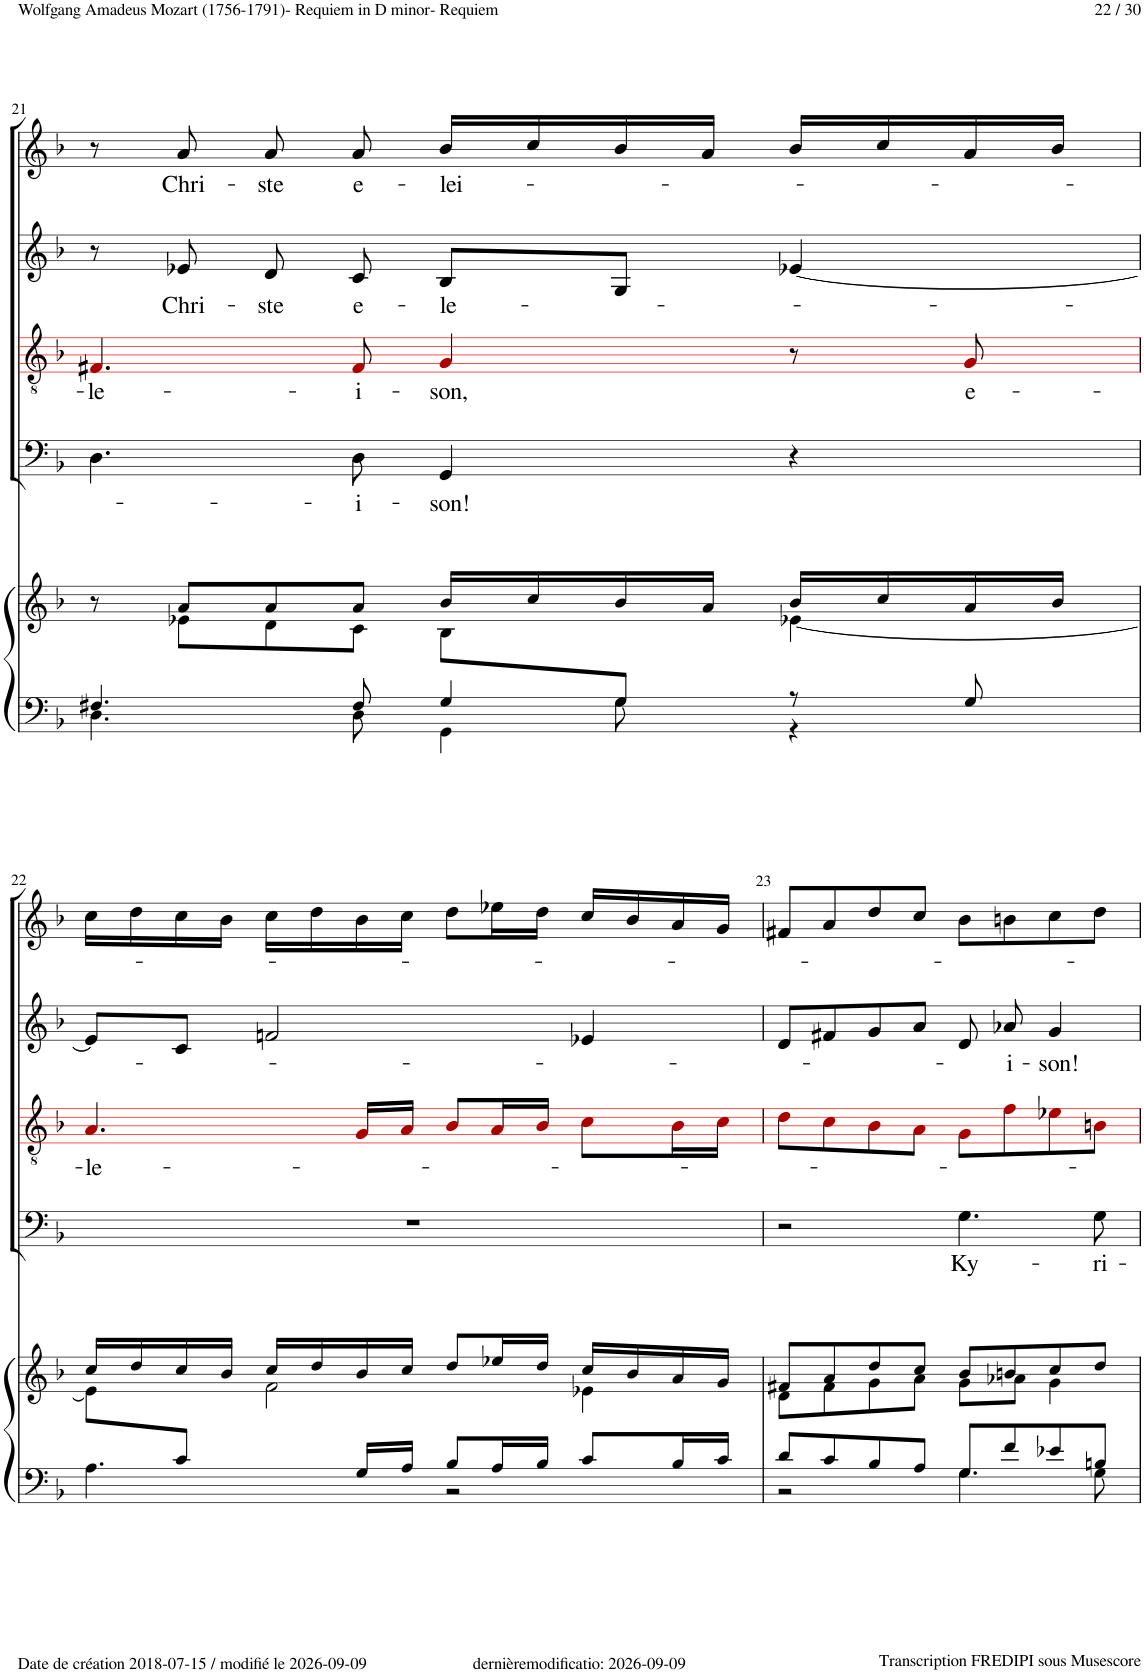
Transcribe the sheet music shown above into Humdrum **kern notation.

**kern	**kern	**kern	**text	**kern	**text	**kern	**text	**kern	**text
*part5	*part5	*part4	*part4	*part3	*part3	*part2	*part2	*part1	*part1
*staff6	*staff5	*staff4	*staff4	*staff3	*staff3	*staff2	*staff2	*staff1	*staff1
*I"Piano	*	*I"Basso Chorus	*	*I"Tenor Chorus	*	*I"Alto Chorus	*	*I"Soprano Chorus	*
*I'Pno	*	*I'Ch	*	*	*	*I'Ch	*	*I'Ch	*
!!LO:PB:g=z
*clefF4	*clefG2	*clefF4	*	*clefGv2	*	*clefG2	*	*clefG2	*
*	*	*	*	*ITrd8c14	*	*	*	*	*
*k[b-]	*k[b-]	*k[b-]	*	*k[b-]	*	*k[b-]	*	*k[b-]	*
*M4/4	*M4/4	*M4/4	*	*M4/4	*	*M4/4	*	*M4/4	*
*met(c)	*met(c)	*met(c)	*	*met(c)	*	*met(c)	*	*met(c)	*
=21	=21	=21	=21	=21	=21	=21	=21	=21	=21
*^	*^	*	*	*	*	*	*	*	*
*	*^	*	*	*	*	*	*	*	*	*	*
*	*	*^	*	*	*	*	*	*	*	*	*	*
!	!	!	!	!	!	!	!	!	!LO:LY:b	!	!	!	!
8ryy	4.F#X/	4.D\	8ryy	8r	8ryy	4.D!\	.	4.F#X!i/	-le-	8r	.	8r	.
!	!	!	!	!	!	!	!	!	!	!	!LO:LY:b	!	!LO:LY:b
*	*	*v	*v	*	*	*	*	*	*	*	*	*	*
.	.	.	8a/L	8e-X\L	.	.	.	.	8e-X!/	Chri-	8a!/	Chri-
!	!	!	!	!	!	!	!	!	!	!LO:LY:b	!	!LO:LY:b
.	.	.	8a/	8d\	.	.	.	.	8d!/	-ste	8a!/	-ste
!	!	!	!	!	!	!LO:LY:b	!	!LO:LY:b	!	!LO:LY:b	!	!LO:LY:b
.	8F#/	8D\	8a/J	8c\J	8D!\	-i-	8F#!i/	-i-	8c!/	e-	8a!/	e-
!	!	!	!	!	!	!LO:LY:b	!	!LO:LY:b	!	!LO:LY:b	!	!LO:LY:b
.	4G/	4GG\	16b-/LL	8B-\L	4GG!/	-son!	4G!i/	-son,	8B-!/L	-le-	16b-!/LL	-lei-
.	.	.	16cc/	.	.	.	.	.	.	.	16cc!/	.
*	*	*^	*	*	*	*	*	*	*	*	*	*
8G/J	.	.	8G\	16b-/	8ryy	.	.	.	.	8G!/J	.	16b-!/	.
.	.	.	.	16a/JJ	.	.	.	.	.	.	.	16a!/JJ	.
4ryy	8r	4r	4ryy	16b-/LL	[4e-X\	4r	.	8r	.	[4e-X!/	.	16b-!/LL	.
.	.	.	.	16cc/	.	.	.	.	.	.	.	16cc!/	.
!	!	!	!	!	!	!	!	!	!LO:LY:b	!	!	!	!
.	8G/	.	.	16a/	.	.	.	8G!i/	e-	.	.	16a!/	.
.	.	.	.	16b-/JJ	.	.	.	.	.	.	.	16b-!/JJ	.
*	*	*v	*v	*	*	*	*	*	*	*	*	*	*
!!LO:LB:g=z
=22	=22	=22	=22	=22	=22	=22	=22	=22	=22	=22	=22	=22
!	!	!	!	!	!	!	!	!LO:LY:b	!	!	!	!
8ryy	4.A\	8ryy	16cc/LL	8e-\L]	1r	.	4.A!i/	-le-	8e-!/L]	.	16cc!\LL	.
.	.	.	16dd/	.	.	.	.	.	.	.	16dd!\	.
8c/J	.	8ryy	16cc/	8ryy	.	.	.	.	8c!/J	.	16cc!\	.
.	.	.	16b-/JJ	.	.	.	.	.	.	.	16b-!\JJ	.
2.ryy	.	4ryy	16cc/LL	2f\	.	.	.	.	2fn!/	.	16cc!\LL	.
.	.	.	16dd/	.	.	.	.	.	.	.	16dd!\	.
.	16G/LL	.	16b-/	.	.	.	16G!i/LL	.	.	.	16b-!\	.
.	16A/JJ	.	16cc/JJ	.	.	.	16A!i/JJ	.	.	.	16cc!\JJ	.
.	8B-/L	2r	8dd/L	.	.	.	8B-!i/L	.	.	.	8dd!\L	.
.	16A/L	.	16ee-X/L	.	.	.	16A!i/L	.	.	.	16ee-X!\L	.
.	16B-/JJ	.	16dd/JJ	.	.	.	16B-!i/JJ	.	.	.	16dd!\JJ	.
.	8c/L	.	16cc/LL	4e-X\	.	.	8c!i\L	.	4e-X!/	.	16cc!/LL	.
.	.	.	16b-/	.	.	.	.	.	.	.	16b-!/	.
.	16B-/L	.	16a/	.	.	.	16B-!i\L	.	.	.	16a!/	.
.	16c/JJ	.	16g/JJ	.	.	.	16c!i\JJ	.	.	.	16g!/JJ	.
*	*v	*v	*	*	*	*	*	*	*	*	*	*
=23	=23	=23	=23	=23	=23	=23	=23	=23	=23	=23	=23
8d/L	2r	8f#X/L	8d\L	2r	.	8d!i\L	.	8d!/L	.	8f#X!/L	.
8c/	.	8a/	8f#\	.	.	8c!i\	.	8f#X!/	.	8a!/	.
8B-/	.	8dd/	8g\	.	.	8B-!i\	.	8g!/	.	8dd!/	.
8A/J	.	8cc/J	8a\J	.	.	8A!i\J	.	8a!/J	.	8cc!/J	.
!	!LO:N:head=solid	!	!	!	!LO:LY:b	!	!	!	!	!	!
8G/L	4.G\	8b-/L	8g\L	4.G!\	Ky-	8G!i\L	.	8d!/	.	8b-!\L	.
!	!	!	!	!	!	!	!	!	!LO:LY:b	!	!
8f/	.	8bn/	8a-X\J	.	.	8f!i\	.	8a-X!/	-i-	8bn!\	.
!	!	!	!	!	!	!	!	!	!LO:LY:b	!	!
8e-X/	.	8cc/	4g\	.	.	8e-X!i\	.	4g!/	-son!	8cc!\	.
!	!	!	!	!	!LO:LY:b	!	!	!	!	!	!
8Bn/J	8G\	8dd/J	.	8G!\	-ri-	8Bn!i\J	.	.	.	8dd!\J	.
*v	*v	*	*	*	*	*	*	*	*	*	*
*	*v	*v	*	*	*	*	*	*	*	*
=	=	=	=	=	=	=	=	=	=
*-	*-	*-	*-	*-	*-	*-	*-	*-	*-
